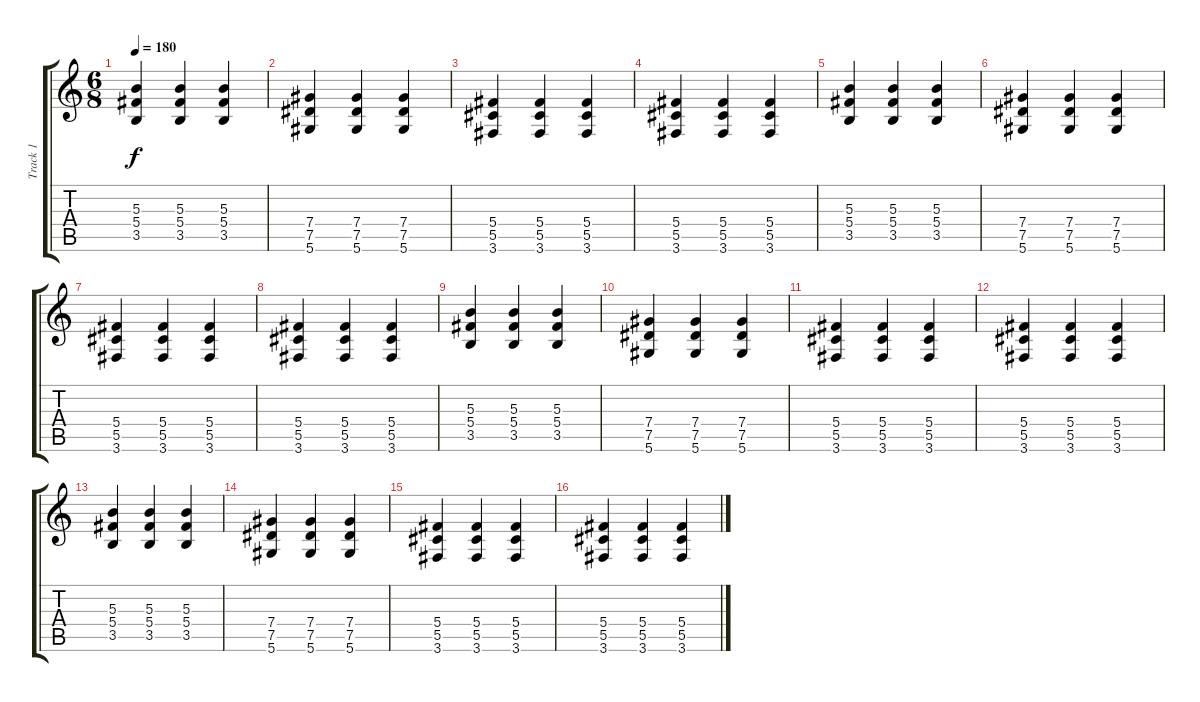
\track ("Track 1" "Track 1") {instrument distortionguitar}
\staff {score tabs}
\tuning (Eb4 Bb3 Gb3 Db3 Ab2 Eb2) {hide}
\ts (6 8)
\tempo 180
\clef g2
\ks c
(5.3 5.4 3.5).4{dy f instrument distortionguitar} (5.3 5.4 3.5).4 (5.3 5.4 3.5).4 |
(7.4 7.5 5.6).4 (7.4 7.5 5.6).4 (7.4 7.5 5.6).4 |
(5.4 5.5 3.6).4 (5.4 5.5 3.6).4 (5.4 5.5 3.6).4 |
(5.4 5.5 3.6).4 (5.4 5.5 3.6).4 (5.4 5.5 3.6).4 |
(5.3 5.4 3.5).4{instrument distortionguitar} (5.3 5.4 3.5).4 (5.3 5.4 3.5).4 |
(7.4 7.5 5.6).4 (7.4 7.5 5.6).4 (7.4 7.5 5.6).4 |
(5.4 5.5 3.6).4 (5.4 5.5 3.6).4 (5.4 5.5 3.6).4 |
(5.4 5.5 3.6).4 (5.4 5.5 3.6).4 (5.4 5.5 3.6).4 |
(5.3 5.4 3.5).4{instrument distortionguitar} (5.3 5.4 3.5).4 (5.3 5.4 3.5).4 |
(7.4 7.5 5.6).4 (7.4 7.5 5.6).4 (7.4 7.5 5.6).4 |
(5.4 5.5 3.6).4 (5.4 5.5 3.6).4 (5.4 5.5 3.6).4 |
(5.4 5.5 3.6).4 (5.4 5.5 3.6).4 (5.4 5.5 3.6).4 |
(5.3 5.4 3.5).4{instrument distortionguitar} (5.3 5.4 3.5).4 (5.3 5.4 3.5).4 |
(7.4 7.5 5.6).4 (7.4 7.5 5.6).4 (7.4 7.5 5.6).4 |
(5.4 5.5 3.6).4 (5.4 5.5 3.6).4 (5.4 5.5 3.6).4 |
(5.4 5.5 3.6).4 (5.4 5.5 3.6).4 (5.4 5.5 3.6).4
